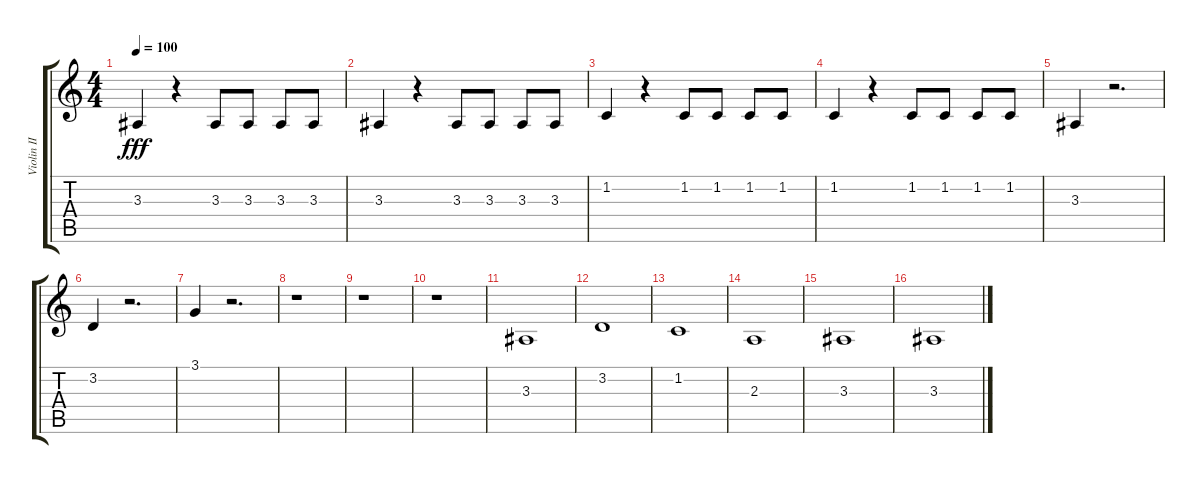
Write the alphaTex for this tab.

\track ("Violin II" "Violin II") {instrument stringensemble1}
\staff {score tabs}
\tuning (E4 B3 G3 D3 A2 E2) {hide}
\ts (4 4)
\tempo 100
\clef g2
\ks c
3.3.4{dy fff} r.4 3.3.8 3.3.8 3.3.8 3.3.8 |
3.3.4 r.4 3.3.8 3.3.8 3.3.8 3.3.8 |
1.2.4 r.4 1.2.8 1.2.8 1.2.8 1.2.8 |
1.2.4 r.4 1.2.8 1.2.8 1.2.8 1.2.8 |
3.3.4 r.2{d} |
3.2.4 r.2{d} |
3.1.4 r.2{d} |
r.1 |
r.1 |
r.1 |
3.3.1 |
3.2.1 |
1.2.1 |
2.3.1 |
3.3.1 |
3.3.1
